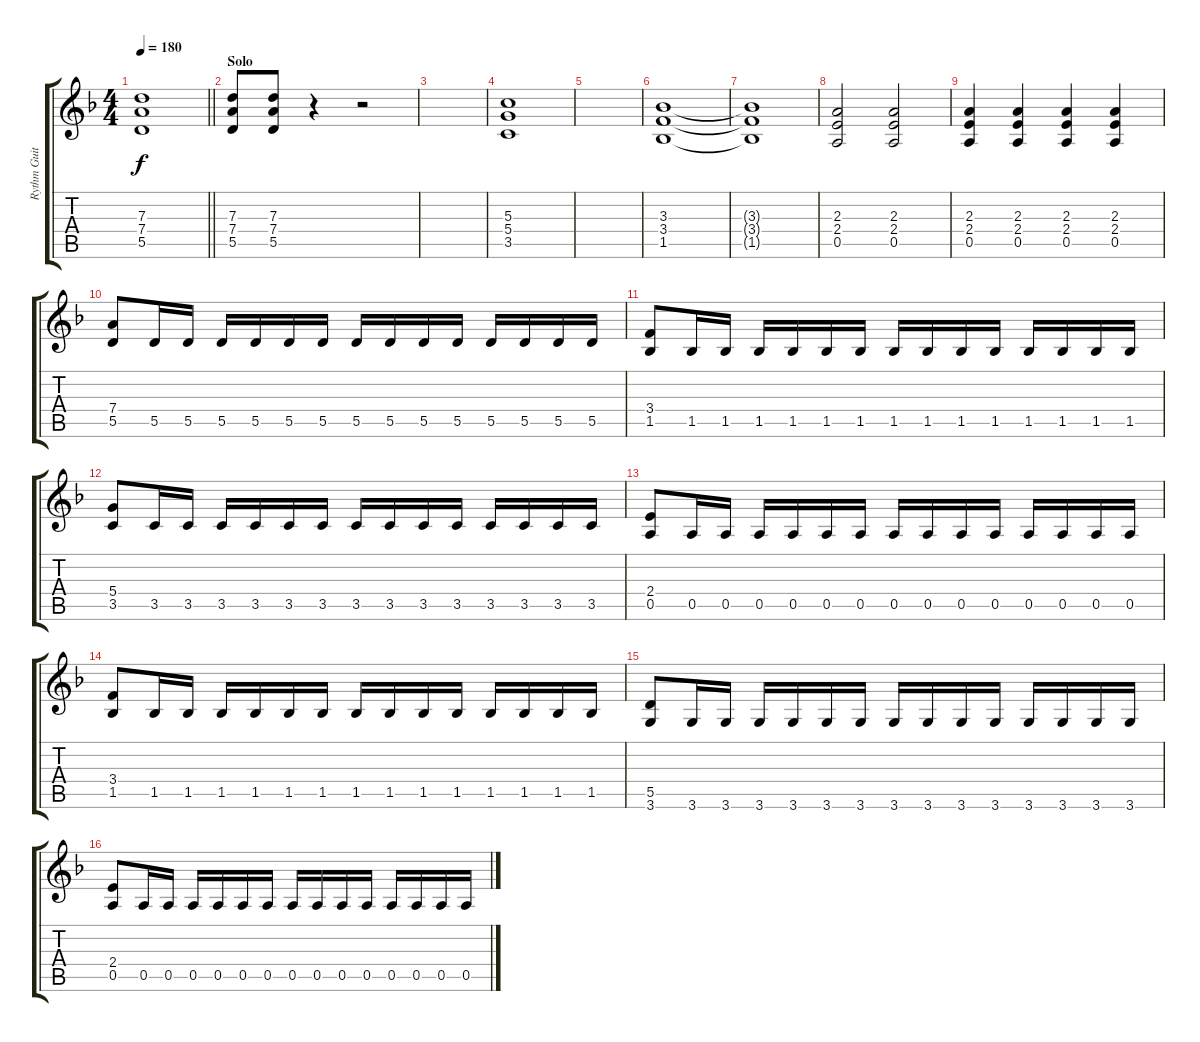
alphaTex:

\track ("Rythm Guitar" "Rythm Guit") {instrument distortionguitar}
\staff {score tabs}
\tuning (E4 B3 G3 D3 A2 E2) {hide}
\ts (4 4)
\tempo 180
\clef g2
\barLineRight lightlight
\ks dminor
(7.3 7.4 5.5).1{dy f} |
\section ("" "Solo")
(7.3 7.4 5.5).8 (7.3 7.4 5.5).8 r.4 r.2 |
|
(5.3 5.4 3.5).1 |
|
(3.3 3.4 1.5).1 |
(3.3{t} 3.4{t} 1.5{t}).1 |
(2.3 2.4 0.5).2 (2.3 2.4 0.5).2 |
(2.3 2.4 0.5).4 (2.3 2.4 0.5).4 (2.3 2.4 0.5).4 (2.3 2.4 0.5).4 |
(7.4 5.5).8 5.5.16 5.5.16 5.5.16 5.5.16 5.5.16 5.5.16 5.5.16 5.5.16 5.5.16 5.5.16 5.5.16 5.5.16 5.5.16 5.5.16 |
(3.4 1.5).8 1.5.16 1.5.16 1.5.16 1.5.16 1.5.16 1.5.16 1.5.16 1.5.16 1.5.16 1.5.16 1.5.16 1.5.16 1.5.16 1.5.16 |
(5.4 3.5).8 3.5.16 3.5.16 3.5.16 3.5.16 3.5.16 3.5.16 3.5.16 3.5.16 3.5.16 3.5.16 3.5.16 3.5.16 3.5.16 3.5.16 |
(2.4 0.5).8 0.5.16 0.5.16 0.5.16 0.5.16 0.5.16 0.5.16 0.5.16 0.5.16 0.5.16 0.5.16 0.5.16 0.5.16 0.5.16 0.5.16 |
(3.4 1.5).8 1.5.16 1.5.16 1.5.16 1.5.16 1.5.16 1.5.16 1.5.16 1.5.16 1.5.16 1.5.16 1.5.16 1.5.16 1.5.16 1.5.16 |
(5.5 3.6).8 3.6.16 3.6.16 3.6.16 3.6.16 3.6.16 3.6.16 3.6.16 3.6.16 3.6.16 3.6.16 3.6.16 3.6.16 3.6.16 3.6.16 |
(2.4 0.5).8 0.5.16 0.5.16 0.5.16 0.5.16 0.5.16 0.5.16 0.5.16 0.5.16 0.5.16 0.5.16 0.5.16 0.5.16 0.5.16 0.5.16
